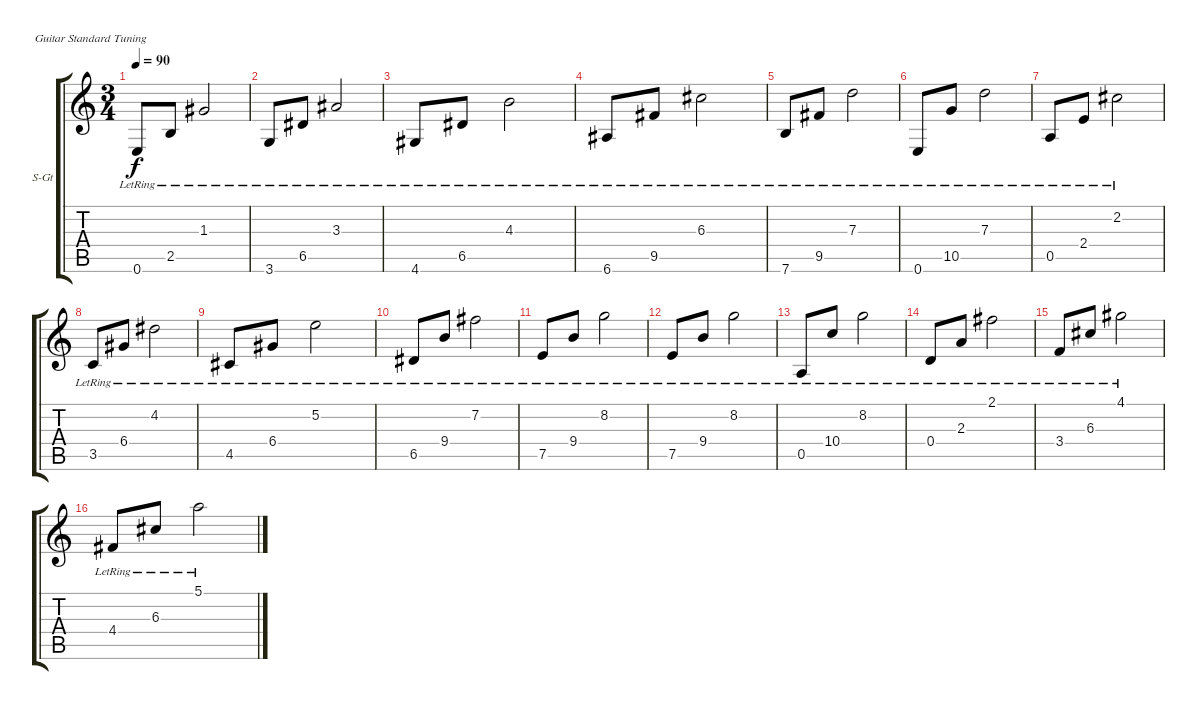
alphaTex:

\defaultSystemsLayout 4
\bracketExtendMode groupsimilarinstruments
\firstSystemTrackNameOrientation horizontal
\otherSystemsTrackNameOrientation horizontal
\track ("Steel Guitar" "S-Gt") {instrument acousticguitarsteel}
\staff {score tabs}
\tuning (E4 B3 G3 D3 A2 E2)
\ts (3 4)
\tempo 90
\clef g2
\ks c
0.6{lr}.8{dy f instrument acousticguitarsteel} 2.5{lr}.8 1.3{lr}.2 |
3.6{lr}.8 6.5{lr}.8 3.3{lr}.2 |
4.6{lr}.8 6.5{lr}.8 4.3{lr}.2 |
6.6{lr}.8 9.5{lr}.8 6.3{lr}.2 |
7.6{lr}.8 9.5{lr}.8 7.3{lr}.2 |
0.6{lr}.8 10.5{lr}.8 7.3{lr}.2 |
0.5{lr}.8 2.4{lr}.8 2.2{lr}.2 |
3.5{lr}.8 6.4{lr}.8 4.2{lr}.2 |
4.5{lr}.8 6.4{lr}.8 5.2{lr}.2 |
6.5{lr}.8 9.4{lr}.8 7.2{lr}.2 |
7.5{lr}.8 9.4{lr}.8 8.2{lr}.2 |
7.5{lr}.8 9.4{lr}.8 8.2{lr}.2 |
0.5{lr}.8 10.4{lr}.8 8.2{lr}.2 |
0.4{lr}.8 2.3{lr}.8 2.1{lr}.2 |
3.4{lr}.8 6.3{lr}.8 4.1{lr}.2 |
4.4{lr}.8 6.3{lr}.8 5.1{lr}.2
